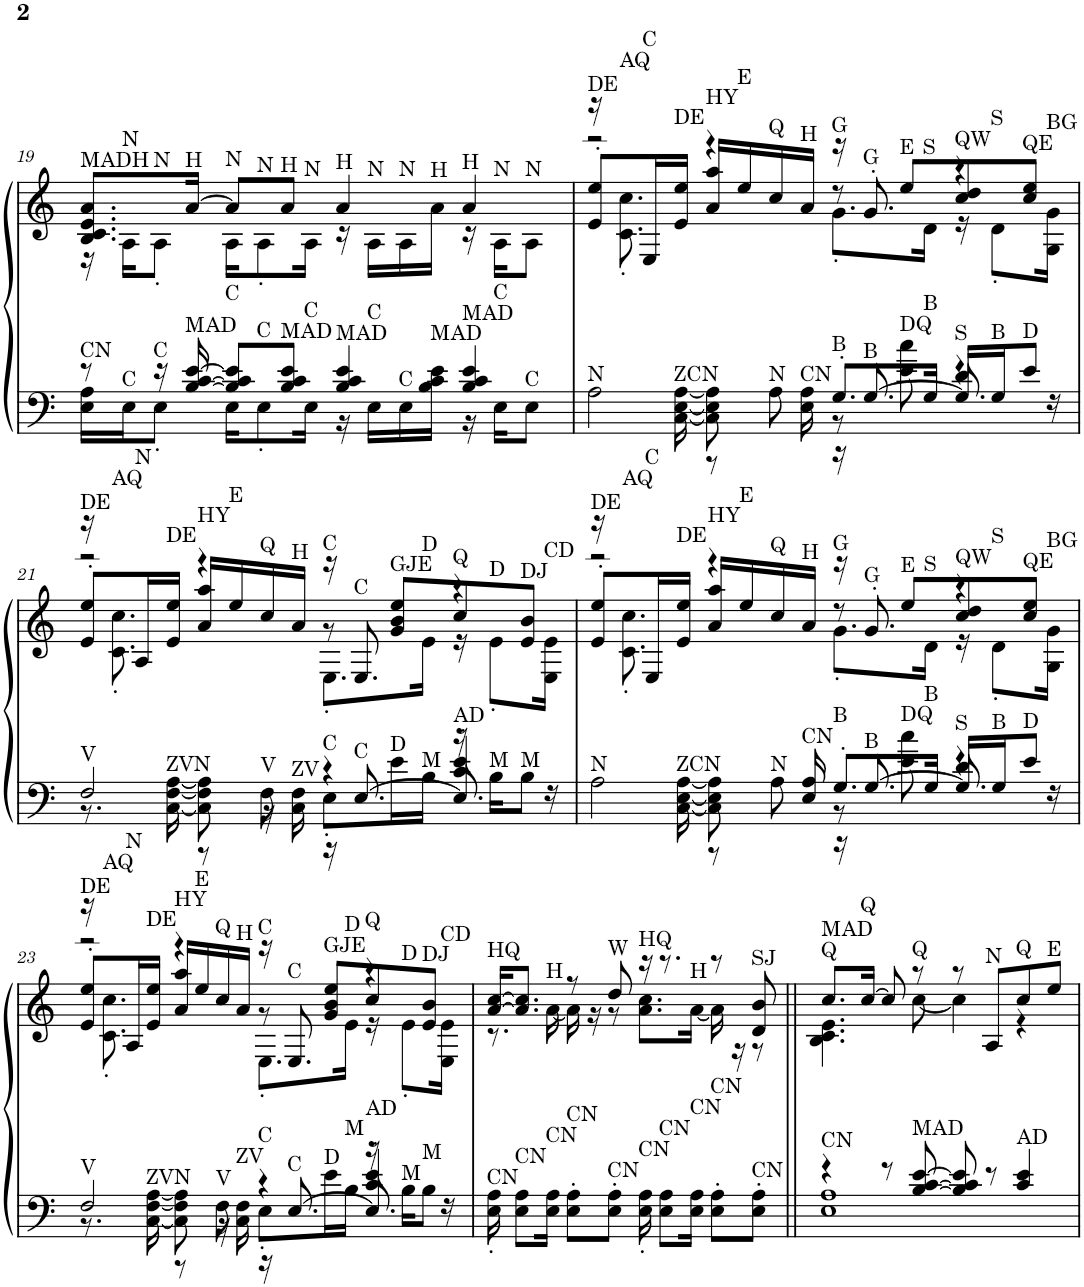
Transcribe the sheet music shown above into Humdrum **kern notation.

**kern	**kern
*part1	*part1
*staff2	*staff1
*I"Piano, Klavier	*
*I'Pno.	*
!!LO:PB:g=z
*clefF4	*clefG2
*k[]	*k[]
*M4/4	*M4/4
=19	=19
*^	*^
!	!	!LO:TX:a:t=MADH	!
!LO:TX:a:t=CN	!	!	!
8r	16E\ 16A\LL	8.B/ 8.c/ 8.e/ 8.a/L	16r
!	!	!	!LO:TX:a:t=N
!	!LO:TX:a:t=C	!	!
.	16E\J	.	16A\KL
!	!	!	!LO:TX:a:t=N
!LO:TX:a:t=C	!	!	!
16r	8E'\J	.	8A'\J
!	!	!LO:TX:a:t=H	!
!LO:TX:a:t=MAD	!	!	!
[16B/ [16c/ [16e/	.	[16a/Jk	.
!	!	!LO:TX:a:t=N	!
!LO:TX:a:t=C	!	!	!
8B/] 8c/] 8e/]L	16E\KL	8a/L]	16A\KL
!	!	!	!LO:TX:a:t=N
!	!LO:TX:a:t=C	!	!
.	8E'\	.	8A'\
!	!	!LO:TX:a:t=H	!
!LO:TX:a:t=MAD	!	!	!
8B/ 8c/ 8e/J	.	8a/J	.
!	!	!	!LO:TX:a:t=N
!	!LO:TX:a:t=C	!	!
.	16E\Jk	.	16A\Jk
!	!	!LO:TX:a:t=H	!
!LO:TX:a:t=MAD	!	!	!
4B/ 4c/ 4e/	16r	4a/	16r
!	!	!	!LO:TX:a:t=N
!	!LO:TX:a:t=C	!	!
.	16E\LL	.	16A\LL
!	!	!	!LO:TX:a:t=N
!	!LO:TX:a:t=C	!	!
.	16E\	.	16A\
!	!	!	!LO:TX:a:t=H
!	!LO:TX:a:t=MAD	!	!
.	16B\ 16c\ 16e\JJ	.	16a\JJ
!	!	!LO:TX:a:t=H	!
!LO:TX:a:t=MAD	!	!	!
4B/ 4c/ 4e/	16r	4a/	16r
!	!	!	!LO:TX:a:t=N
!	!LO:TX:a:t=C	!	!
.	16E\KL	.	16A\KL
!	!	!	!LO:TX:a:t=N
!	!LO:TX:a:t=C	!	!
.	8E\J	.	8A\J
=20	=20	=20	=20
*	*^	*	*^
!	!	!	!LO:TX:a:t=DE	!	!
!LO:TX:a:t=N	!	!	!	!	!
8.ryy	2A\	4ryy	16r	2r	8e/' 8ee/'L
!	!	!	!LO:TX:a:t=AQ	!	!
.	.	.	8.c\' 8.cc\'	.	.
!	!	!	!	!	!LO:TX:a:t=C
.	.	.	.	.	16E/L
!	!	!	!	!	!LO:TX:a:t=DE
!LO:TX:a:t=ZCN	!	!	!	!	!
[16C\ [16E\ [16A\	.	.	.	.	16e/ 16ee/JJ
!	!	!	!LO:TX:a:t=HY	!	!
8C\] 8E\] 8A\]	.	8r	4r	.	16a/ 16aa/LL
!	!	!	!	!	!LO:TX:a:t=E
.	.	.	.	.	16ee/
!	!	!	!	!	!LO:TX:a:t=Q
!LO:TX:a:t=N	!	!	!	!	!
16ryy	.	8A\	.	.	16cc/
!	!	!	!	!	!LO:TX:a:t=H
!LO:TX:a:t=CN	!	!	!	!	!
16E\ 16A\	.	.	.	.	16a/JJ
!	!	!	!LO:TX:a:t=G	!	!
!LO:TX:a:t=B	!	!	!	!	!
8.G'/L	8r	16r	16r	8r	8.g'\L
!	!	!	!LO:TX:a:t=G	!	!
!	!	!LO:TX:a:t=B	!	!	!
.	.	[8.G/	8.g'/	.	.
!	!	!	!	!LO:TX:a:t=E	!
!	!LO:TX:a:t=DQ	!	!	!	!
.	8e\ 8cc\	.	.	8ee/L	.
!	!	!	!	!	!LO:TX:a:t=S
!LO:TX:a:t=B	!	!	!	!	!
16G/Jk	.	.	.	.	16d\Jk
!	!	!	!LO:TX:a:t=QW	!	!
!LO:TX:a:t=S	!	!	!	!	!
16d/LL	4r	8.G/]	4r	8cc/ 8dd/	16r
!	!	!	!	!	!LO:TX:a:t=S
!LO:TX:a:t=B	!	!	!	!	!
16G/J	.	.	.	.	8d'\L
!	!	!	!	!LO:TX:a:t=QE	!
!LO:TX:a:t=D	!	!	!	!	!
8e/J	.	.	.	8cc/ 8ee/J	.
!	!	!	!	!	!LO:TX:a:t=BG
.	.	16r	.	.	16G\ 16g\Jk
!!LO:LB:g=z	!!	!!
=21	=21	=21	=21	=21	=21
!	!	!	!LO:TX:a:t=DE	!	!
!LO:TX:a:t=V	!	!	!	!	!
2F/	8.r	4ryy	16r	2r	8e/' 8ee/'L
!	!	!	!LO:TX:a:t=AQ	!	!
.	.	.	8.c\' 8.cc\'	.	.
!	!	!	!	!	!LO:TX:a:t=N
.	.	.	.	.	16A/L
!	!	!	!	!	!LO:TX:a:t=DE
!	!LO:TX:a:t=ZVN	!	!	!	!
.	[16C\ [16F\ [16A\	.	.	.	16e/ 16ee/JJ
!	!	!	!LO:TX:a:t=HY	!	!
.	8C\] 8F\] 8A\]	8r	4r	.	16a/ 16aa/LL
!	!	!	!	!	!LO:TX:a:t=E
.	.	.	.	.	16ee/
!	!	!	!	!	!LO:TX:a:t=Q
!	!LO:TX:a:t=V	!	!	!	!
.	16r	8F\	.	.	16cc/
!	!	!	!	!	!LO:TX:a:t=H
!	!LO:TX:a:t=ZV	!	!	!	!
.	16C\ 16F\	.	.	.	16a/JJ
!	!	!	!LO:TX:a:t=C	!	!
!LO:TX:a:t=C	!	!	!	!	!
4r	8E'\L	16r	16r	8r	8.E'\L
!	!	!	!LO:TX:a:t=C	!	!
!	!	!LO:TX:a:t=C	!	!	!
.	.	[8.E/	8.E/	.	.
!	!	!	!	!LO:TX:a:t=GJE	!
!	!LO:TX:a:t=D	!	!	!	!
.	16e\L	.	.	8g/ 8b/ 8ee/L	.
!	!	!	!	!	!LO:TX:a:t=D
!	!LO:TX:a:t=M	!	!	!	!
.	16B\JJ	.	.	.	16e\Jk
!	!	!	!LO:TX:a:t=Q	!	!
!LO:TX:a:t=AD	!	!	!	!	!
4c/' 4e/'	16r	8.E/]	4r	8cc/	16r
!	!	!	!	!	!LO:TX:a:t=D
!	!LO:TX:a:t=M	!	!	!	!
.	16B\KL	.	.	.	8e'\L
!	!	!	!	!LO:TX:a:t=DJ	!
!	!LO:TX:a:t=M	!	!	!	!
.	8B\J	.	.	8e/ 8b/J	.
!	!	!	!	!	!LO:TX:a:t=CD
.	.	16r	.	.	16E\ 16e\Jk
=22	=22	=22	=22	=22	=22
!	!	!	!LO:TX:a:t=DE	!	!
!LO:TX:a:t=N	!	!	!	!	!
8.ryy	2A\	4ryy	16r	2r	8e/' 8ee/'L
!	!	!	!LO:TX:a:t=AQ	!	!
.	.	.	8.c\' 8.cc\'	.	.
!	!	!	!	!	!LO:TX:a:t=C
.	.	.	.	.	16E/L
!	!	!	!	!	!LO:TX:a:t=DE
!LO:TX:a:t=ZCN	!	!	!	!	!
[16C\ [16E\ [16A\	.	.	.	.	16e/ 16ee/JJ
!	!	!	!LO:TX:a:t=HY	!	!
8C\] 8E\] 8A\]	.	8r	4r	.	16a/ 16aa/LL
!	!	!	!	!	!LO:TX:a:t=E
.	.	.	.	.	16ee/
!	!	!	!	!	!LO:TX:a:t=Q
!LO:TX:a:t=N	!	!	!	!	!
16ryy	.	8A\	.	.	16cc/
!	!	!	!	!	!LO:TX:a:t=H
!LO:TX:a:t=CN	!	!	!	!	!
16E/ 16A/	.	.	.	.	16a/JJ
!	!	!	!LO:TX:a:t=G	!	!
!LO:TX:a:t=B	!	!	!	!	!
8.G'/L	8r	16r	16r	8r	8.g'\L
!	!	!	!LO:TX:a:t=G	!	!
!	!	!LO:TX:a:t=B	!	!	!
.	.	[8.G/	8.g'/	.	.
!	!	!	!	!LO:TX:a:t=E	!
!	!LO:TX:a:t=DQ	!	!	!	!
.	8e\ 8cc\	.	.	8ee/L	.
!	!	!	!	!	!LO:TX:a:t=S
!LO:TX:a:t=B	!	!	!	!	!
16G/Jk	.	.	.	.	16d\Jk
!	!	!	!LO:TX:a:t=QW	!	!
!LO:TX:a:t=S	!	!	!	!	!
16d/LL	4r	8.G/]	4r	8cc/ 8dd/	16r
!	!	!	!	!	!LO:TX:a:t=S
!LO:TX:a:t=B	!	!	!	!	!
16G/J	.	.	.	.	8d'\L
!	!	!	!	!LO:TX:a:t=QE	!
!LO:TX:a:t=D	!	!	!	!	!
8e/J	.	.	.	8cc/ 8ee/J	.
!	!	!	!	!	!LO:TX:a:t=BG
.	.	16r	.	.	16G\ 16g\Jk
!!LO:LB:g=z	!!	!!
=23	=23	=23	=23	=23	=23
!	!	!	!LO:TX:a:t=DE	!	!
!LO:TX:a:t=V	!	!	!	!	!
2F/	8.r	4ryy	16r	2r	8e/' 8ee/'L
!	!	!	!LO:TX:a:t=AQ	!	!
.	.	.	8.c\' 8.cc\'	.	.
!	!	!	!	!	!LO:TX:a:t=N
.	.	.	.	.	16A/L
!	!	!	!	!	!LO:TX:a:t=DE
!	!LO:TX:a:t=ZVN	!	!	!	!
.	[16C\ [16F\ [16A\	.	.	.	16e/ 16ee/JJ
!	!	!	!LO:TX:a:t=HY	!	!
.	8C\] 8F\] 8A\]	8r	4r	.	16a/ 16aa/LL
!	!	!	!	!	!LO:TX:a:t=E
.	.	.	.	.	16ee/
!	!	!	!	!	!LO:TX:a:t=Q
!	!LO:TX:a:t=V	!	!	!	!
.	16r	8F\	.	.	16cc/
!	!	!	!	!	!LO:TX:a:t=H
!	!LO:TX:a:t=ZV	!	!	!	!
.	16C\ 16F\	.	.	.	16a/JJ
!	!	!	!LO:TX:a:t=C	!	!
!LO:TX:a:t=C	!	!	!	!	!
4r	8E'\L	16r	16r	8r	8.E'\L
!	!	!	!LO:TX:a:t=C	!	!
!	!	!LO:TX:a:t=C	!	!	!
.	.	[8.E/	8.E/	.	.
!	!	!	!	!LO:TX:a:t=GJE	!
!	!LO:TX:a:t=D	!	!	!	!
.	16e\L	.	.	8g/ 8b/ 8ee/L	.
!	!	!	!	!	!LO:TX:a:t=D
!	!LO:TX:a:t=M	!	!	!	!
.	16B\JJ	.	.	.	16e\Jk
!	!	!	!LO:TX:a:t=Q	!	!
!LO:TX:a:t=AD	!	!	!	!	!
4c/' 4e/'	16r	8.E/]	4r	8cc/	16r
!	!	!	!	!	!LO:TX:a:t=D
!	!LO:TX:a:t=M	!	!	!	!
.	16B\KL	.	.	.	8e'\L
!	!	!	!	!LO:TX:a:t=DJ	!
!	!LO:TX:a:t=M	!	!	!	!
.	8B\J	.	.	8e/ 8b/J	.
!	!	!	!	!	!LO:TX:a:t=CD
.	.	16r	.	.	16E\ 16e\Jk
=24	=24	=24	=24	=24	=24
!	!	!	!LO:TX:a:t=HQ	!	!
!LO:TX:a:t=CN	!	!	!	!	!
*	*v	*v	*	*	*
*	*	*	*v	*v
16ryy	16E\' 16A\'	[16a/ [16cc/KL	8.r
!LO:TX:a:t=CN	!	!	!
8E\ 8A\L	16ryy	8.a/] 8.cc/]J	.
.	8ryy	.	.
!	!	!	!LO:TX:a:t=H
!LO:TX:a:t=CN	!	!	!
16E\ 16A\Jk	.	.	[16a\
!LO:TX:a:t=CN	!	!	!
8E\' 8A\'L	8ryy	8r	16a\]
.	.	.	16r
!	!	!LO:TX:a:t=W	!
!LO:TX:a:t=CN	!	!	!
8E\' 8A\'J	8ryy	8dd/	8r
!	!	!LO:TX:a:t=HQ	!
!LO:TX:a:t=CN	!	!	!
16ryy	16E\' 16A\'	16r	8.a\ 8.cc\L
!LO:TX:a:t=CN	!	!	!
8E\ 8A\L	16ryy	8.r	.
.	8ryy	.	.
!	!	!	!LO:TX:a:t=H
!LO:TX:a:t=CN	!	!	!
16E\ 16A\Jk	.	.	[16a\Jk
!LO:TX:a:t=CN	!	!	!
8E\' 8A\'L	4ryy	8r	16a\]
.	.	.	16r
!	!	!LO:TX:a:t=SJ	!
!LO:TX:a:t=CN	!	!	!
8E\' 8A\'J	.	8d/ 8b/	8r
=25||	=25||	=25||	=25||
!	!	!LO:TX:a:t=Q	!
!	!	!LO:TX:a:t=MAD	!
!LO:TX:a:t=CN	!	!	!
4r	1E 1A	8.cc/L	4.B\ 4.c\ 4.e\
!	!	!LO:TX:a:t=Q	!
.	.	[16cc/Jk	.
8r	.	8cc/]	.
!	!	!LO:TX:a:t=Q	!
!LO:TX:a:t=MAD	!	!	!
[8B/ [8c/ [8e/	.	8r	[8cc\
8B/] 8c/] 8e/]	.	8r	4cc\]
!	!	!LO:TX:a:t=N	!
8r	.	8A/L	.
!	!	!LO:TX:a:t=Q	!
!LO:TX:a:t=AD	!	!	!
4c/ 4e/	.	8cc/	4r
!	!	!LO:TX:a:t=E	!
.	.	8ee/J	.
*v	*v	*	*
*	*v	*v
=	=
*-	*-
